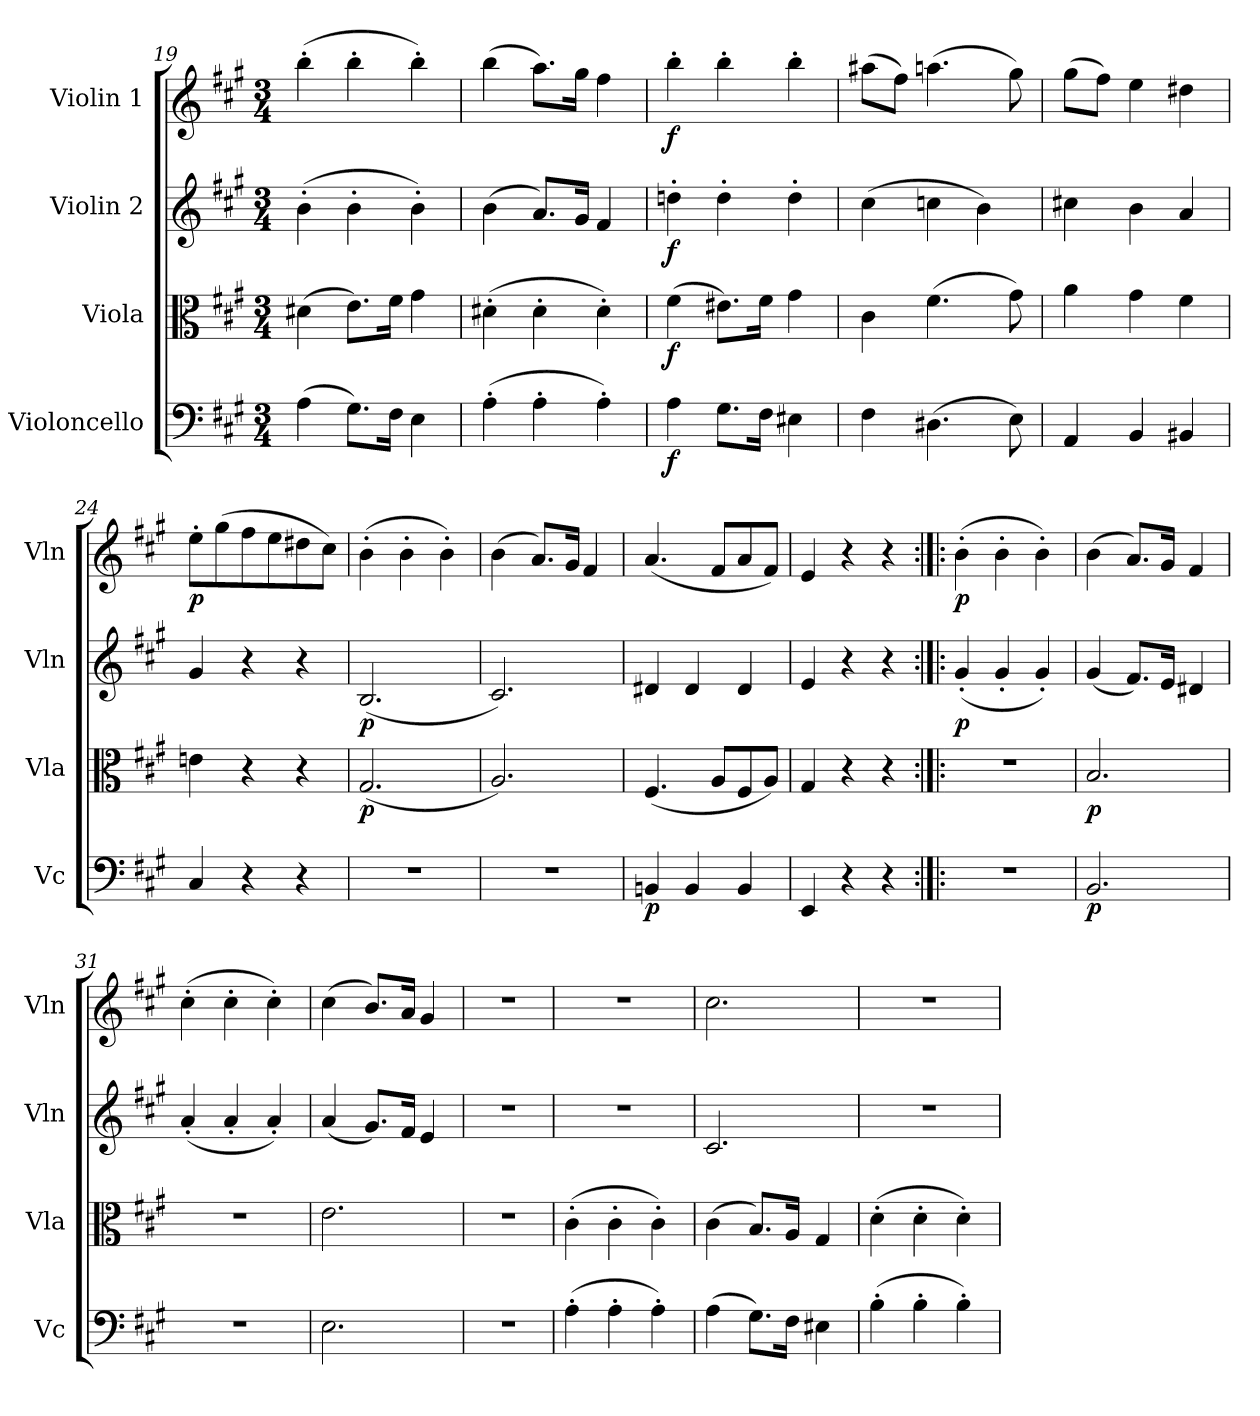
**kern	**dynam	**kern	**dynam	**kern	**dynam	**kern	**dynam
*part4	*part4	*part3	*part3	*part2	*part2	*part1	*part1
*staff4	*staff4	*staff3	*staff3	*staff2	*staff2	*staff1	*staff1
*I"Violoncello	*	*I"Viola	*	*I"Violin 2	*	*I"Violin 1	*
*I'Vc	*	*I'Vla	*	*I'Vln	*	*I'Vln	*
*clefF4	*	*clefC3	*	*clefG2	*	*clefG2	*
*k[f#c#g#]	*	*k[f#c#g#]	*	*k[f#c#g#]	*	*k[f#c#g#]	*
*M3/4	*	*M3/4	*	*M3/4	*	*M3/4	*
=19	=19	=19	=19	=19	=19	=19	=19
(4A\	.	(4d#X\	.	(4b'\	.	(4bb'\	.
8.G#\L)	.	8.e\L)	.	4b'\	.	4bb'\	.
16F#\Jk	.	16f#\Jk	.	.	.	.	.
4E\	.	4g#\	.	4b'\)	.	4bb'\)	.
=20	=20	=20	=20	=20	=20	=20	=20
(4A'\	.	(4d#X'\	.	(4b\	.	(4bb\	.
4A'\	.	4d#'\	.	8.a/L)	.	8.aa\L)	.
.	.	.	.	16g#/Jk	.	16gg#\Jk	.
4A'\)	.	4d#'\)	.	4f#/	.	4ff#\	.
=21	=21	=21	=21	=21	=21	=21	=21
!	!LO:DY:b	!	!LO:DY:b	!	!LO:DY:b	!	!LO:DY:b
4A\	f	(4f#\	f	4ddn'\	f	4bb'\	f
8.G#\L	.	8.e#X\L)	.	4dd'\	.	4bb'\	.
16F#\Jk	.	16f#\Jk	.	.	.	.	.
4E#X\	.	4g#\	.	4dd'\	.	4bb'\	.
=22	=22	=22	=22	=22	=22	=22	=22
4F#\	.	4c#\	.	(4cc#\	.	(8aa#X\L	.
.	.	.	.	.	.	8ff#\J)	.
(4.D#X\	.	(4.f#\	.	4ccn\	.	(4.aan\	.
.	.	.	.	4b\)	.	.	.
8E\)	.	8g#\)	.	.	.	8gg#\)	.
=23	=23	=23	=23	=23	=23	=23	=23
4AA/	.	4a\	.	4cc#X\	.	(8gg#\L	.
.	.	.	.	.	.	8ff#\J)	.
4BB/	.	4g#\	.	4b\	.	4ee\	.
4BB#X/	.	4f#\	.	4a/	.	4dd#X\	.
=24	=24	=24	=24	=24	=24	=24	=24
!	!	!	!	!	!	!	!LO:DY:b
4C#/	.	4en\	.	4g#/	.	8ee'\L	p
.	.	.	.	.	.	(8gg#\	.
4r	.	4r	.	4r	.	8ff#\	.
.	.	.	.	.	.	8ee\	.
4r	.	4r	.	4r	.	8dd#X\	.
.	.	.	.	.	.	8cc#\J)	.
=25	=25	=25	=25	=25	=25	=25	=25
!	!	!	!LO:DY:b	!	!LO:DY:b	!	!
2.r	.	(2.G#/	p	(2.B/	p	(4b'\	.
.	.	.	.	.	.	4b'\	.
.	.	.	.	.	.	4b'\)	.
!!LO:LB:g=z
=26	=26	=26	=26	=26	=26	=26	=26
2.r	.	2.A/)	.	2.c#/)	.	(4b\	.
.	.	.	.	.	.	8.a/L)	.
.	.	.	.	.	.	16g#/Jk	.
.	.	.	.	.	.	4f#/	.
=27	=27	=27	=27	=27	=27	=27	=27
!	!LO:DY:b	!	!	!	!	!	!
4BBn/	p	(4.F#/	.	4d#X/	.	(4.a/	.
4BB/	.	.	.	4d#/	.	.	.
.	.	8A/L	.	.	.	8f#/L	.
4BB/	.	8F#/	.	4d#/	.	8a/	.
.	.	8A/J)	.	.	.	8f#/J)	.
=28	=28	=28	=28	=28	=28	=28	=28
4EE/	.	4G#/	.	4e/	.	4e/	.
4r	.	4r	.	4r	.	4r	.
4r	.	4r	.	4r	.	4r	.
!!LO:LB:g=z
=29:|!|:	=29:|!|:	=29:|!|:	=29:|!|:	=29:|!|:	=29:|!|:	=29:|!|:	=29:|!|:
!	!	!	!	!	!LO:DY:b	!	!LO:DY:b
2.r	.	2.r	.	(4g#'/	p	(4b'\	p
.	.	.	.	4g#'/	.	4b'\	.
.	.	.	.	4g#'/)	.	4b'\)	.
=30	=30	=30	=30	=30	=30	=30	=30
!	!LO:DY:b	!	!LO:DY:b	!	!	!	!
2.BB/	p	2.B/	p	(4g#/	.	(4b\	.
.	.	.	.	8.f#/L)	.	8.a/L)	.
.	.	.	.	16e/Jk	.	16g#/Jk	.
.	.	.	.	4d#X/	.	4f#/	.
=31	=31	=31	=31	=31	=31	=31	=31
2.r	.	2.r	.	(4a'/	.	(4cc#'\	.
.	.	.	.	4a'/	.	4cc#'\	.
.	.	.	.	4a'/)	.	4cc#'\)	.
=32	=32	=32	=32	=32	=32	=32	=32
2.E\	.	2.e\	.	(4a/	.	(4cc#\	.
.	.	.	.	8.g#/L)	.	8.b/L)	.
.	.	.	.	16f#/Jk	.	16a/Jk	.
.	.	.	.	4e/	.	4g#/	.
=33	=33	=33	=33	=33	=33	=33	=33
2.r	.	2.r	.	2.r	.	2.r	.
=34	=34	=34	=34	=34	=34	=34	=34
(4A'\	.	(4c#'\	.	2.r	.	2.r	.
4A'\	.	4c#'\	.	.	.	.	.
4A'\)	.	4c#'\)	.	.	.	.	.
=35	=35	=35	=35	=35	=35	=35	=35
(4A\	.	(4c#\	.	2.c#/	.	2.cc#\	.
8.G#\L)	.	8.B/L)	.	.	.	.	.
16F#\Jk	.	16A/Jk	.	.	.	.	.
4E#X\	.	4G#/	.	.	.	.	.
=36	=36	=36	=36	=36	=36	=36	=36
(4B'\	.	(4d'\	.	2.r	.	2.r	.
4B'\	.	4d'\	.	.	.	.	.
4B'\)	.	4d'\)	.	.	.	.	.
=	=	=	=	=	=	=	=
*-	*-	*-	*-	*-	*-	*-	*-
